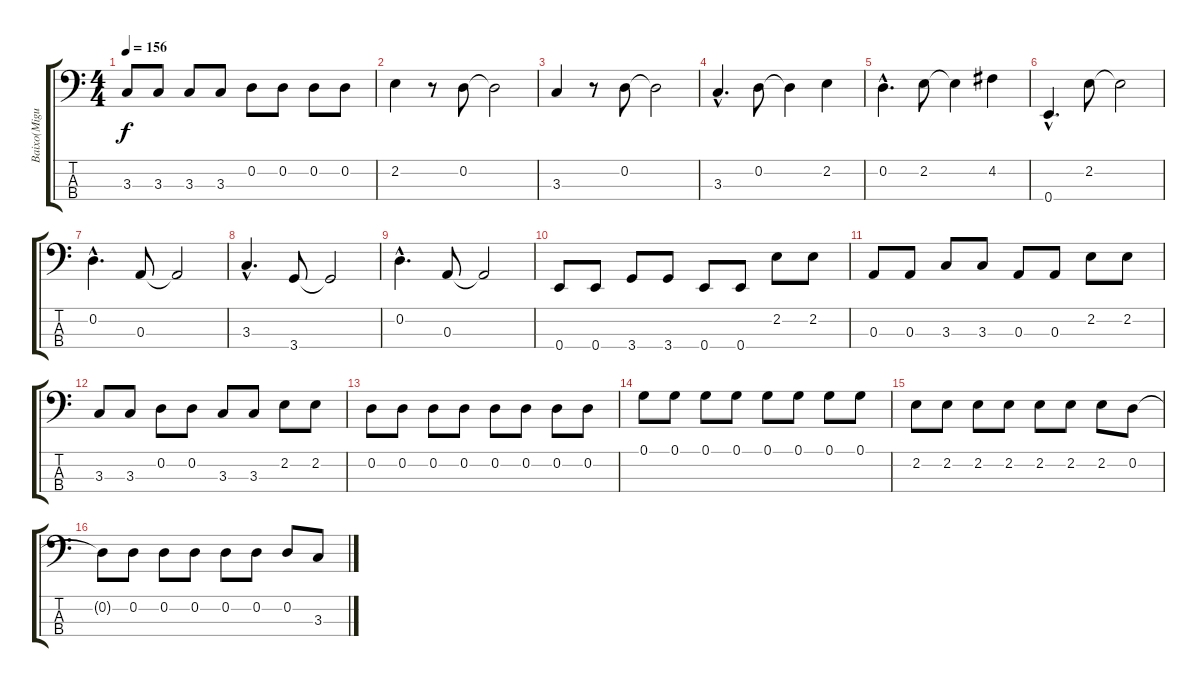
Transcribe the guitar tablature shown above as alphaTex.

\track ("Baixo(Miguel)" "Baixo(Migu") {instrument electricbasspick}
\staff {score tabs}
\tuning (G2 D2 A1 E1) {hide}
\ts (4 4)
\tempo 156
\clef f4
\ks c
3.3.8{dy f} 3.3.8 3.3.8 3.3.8 0.2.8 0.2.8 0.2.8 0.2.8 |
2.2.4 r.8 0.2.8 0.2{t}.2 |
3.3.4 r.8 0.2.8 0.2{t}.2 |
3.3{hac}.4{d} 0.2.8 0.2{t}.4 2.2.4 |
0.2{hac}.4{d} 2.2.8 2.2{t}.4 4.2.4 |
0.4{hac}.4{d} 2.2.8 2.2{t}.2 |
0.2{hac}.4{d} 0.3.8 0.3{t}.2 |
3.3{hac}.4{d} 3.4.8 3.4{t}.2 |
0.2{hac}.4{d} 0.3.8 0.3{t}.2 |
0.4.8 0.4.8 3.4.8 3.4.8 0.4.8 0.4.8 2.2.8 2.2.8 |
0.3.8 0.3.8 3.3.8 3.3.8 0.3.8 0.3.8 2.2.8 2.2.8 |
3.3.8 3.3.8 0.2.8 0.2.8 3.3.8 3.3.8 2.2.8 2.2.8 |
0.2.8 0.2.8 0.2.8 0.2.8 0.2.8 0.2.8 0.2.8 0.2.8 |
0.1.8 0.1.8 0.1.8 0.1.8 0.1.8 0.1.8 0.1.8 0.1.8 |
2.2.8 2.2.8 2.2.8 2.2.8 2.2.8 2.2.8 2.2.8 0.2.8 |
0.2{t}.8 0.2.8 0.2.8 0.2.8 0.2.8 0.2.8 0.2.8 3.3.8
